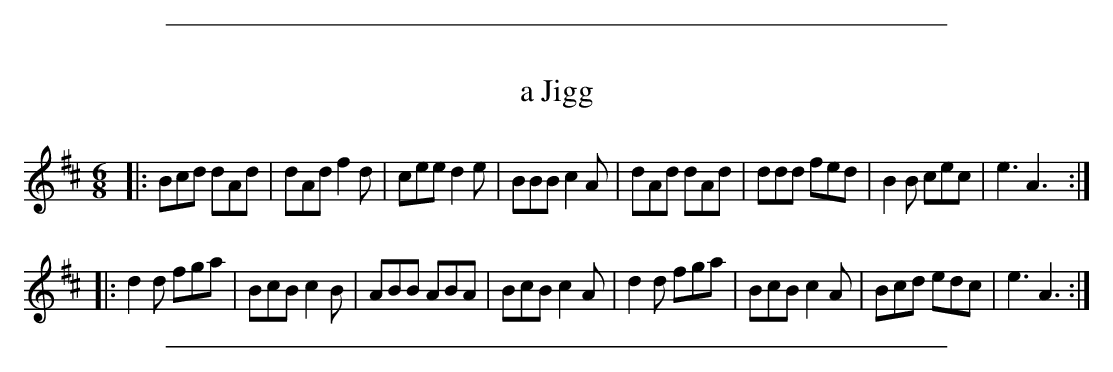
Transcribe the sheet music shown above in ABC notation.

X:1
T: a Jigg
M: 6/8
L: 1/8
K: D
|: Bcd dAd | dAd f2d | cee d2e | BBB c2A | dAd dAd | ddd fed | B2B cec | e3 A3 :|
|: d2d fga | BcB c2B | ABB ABA | BcB c2A | d2d fga | BcB c2A | Bcd edc | e3 A3 :|
